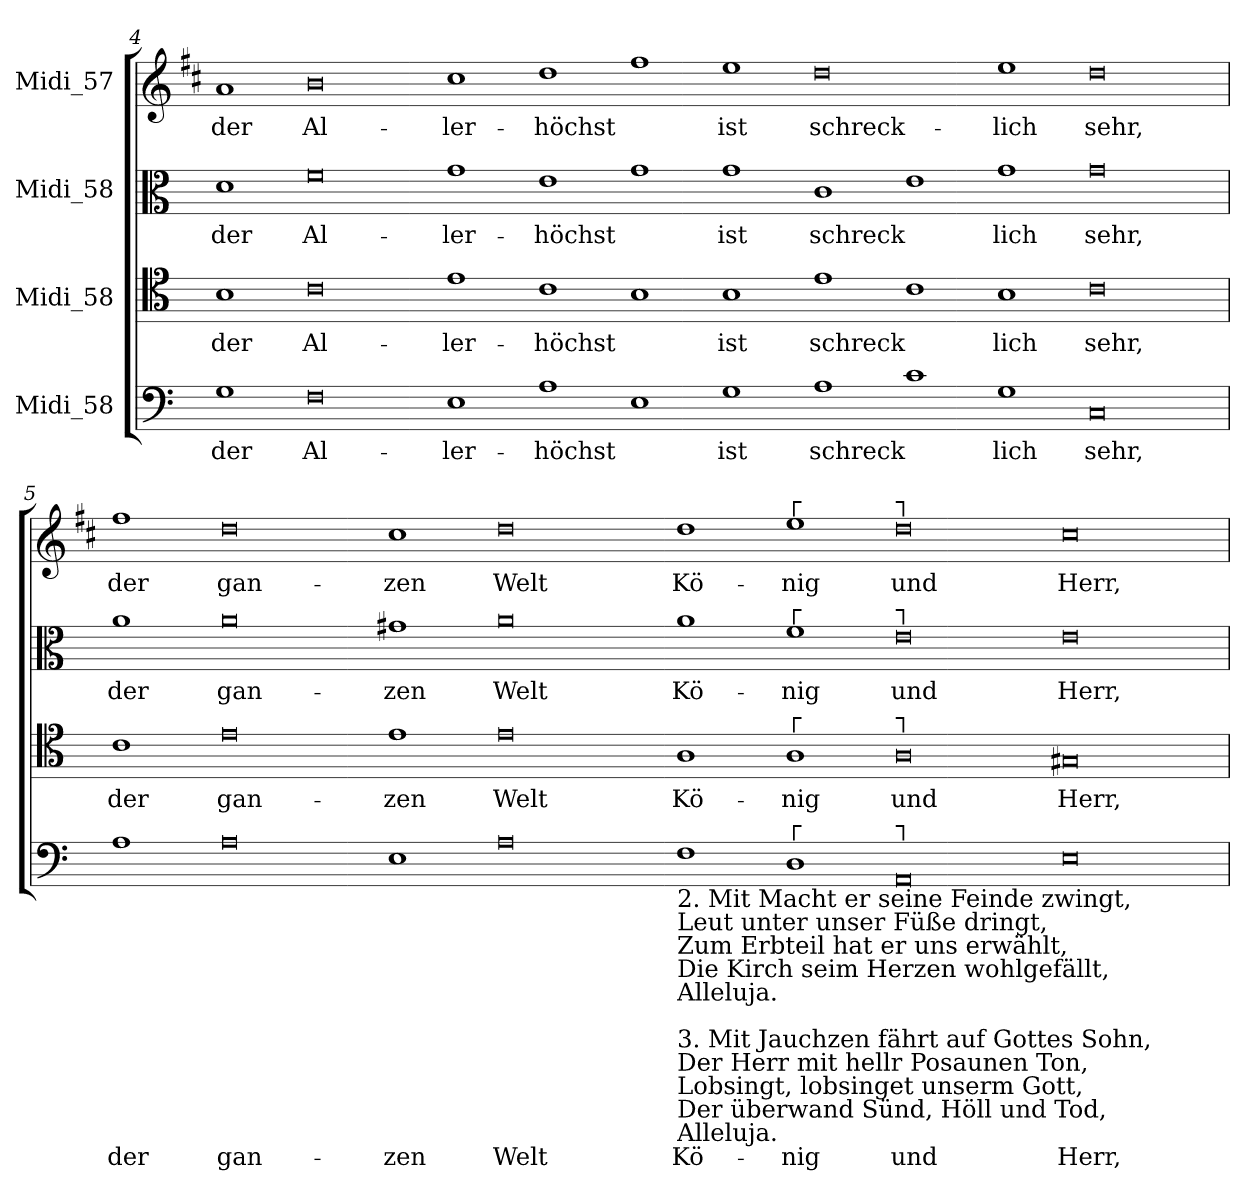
**kern	**text	**kern	**text	**kern	**text	**kern	**text
*part4	*part4	*part3	*part3	*part2	*part2	*part1	*part1
*staff4	*staff4	*staff3	*staff3	*staff2	*staff2	*staff1	*staff1
*I"Midi_58	*	*I"Midi_58	*	*I"Midi_58	*	*I"Midi_57	*
*clefF4	*	*clefC4	*	*clefC3	*	*clefG2	*
*	*	*	*	*	*	*ITrd1c2	*
*k[]	*	*k[]	*	*k[]	*	*k[]	*
*C:	*	*C:	*	*C:	*	*C:	*
=4	=4	=4	=4	=4	=4	=4	=4
!	!LO:LY:b	!	!LO:LY:b	!	!LO:LY:b	!	!LO:LY:b
1G	der	1B	der	1d	der	1g	der
!	!LO:LY:b	!	!LO:LY:b	!	!LO:LY:b	!	!LO:LY:b
0F	Al-	0c	Al-	0f	Al-	0a	Al-
!	!LO:LY:b	!	!LO:LY:b	!	!LO:LY:b	!	!LO:LY:b
1E	-ler-	1e	-ler-	1g	-ler-	1b	-ler-
!	!LO:LY:b	!	!LO:LY:b	!	!LO:LY:b	!	!LO:LY:b
1A	-höchst	1c	-höchst	1e	-höchst	1cc	-höchst
1E	.	1B	.	1g	.	1ee	.
!	!LO:LY:b	!	!LO:LY:b	!	!LO:LY:b	!	!LO:LY:b
1G	ist	1B	ist	1g	ist	1dd	ist
!	!LO:LY:b	!	!LO:LY:b	!	!LO:LY:b	!	!LO:LY:b
1A	schreck	1e	schreck	1c	schreck	0cc	schreck-
1c	.	1c	.	1e	.	.	.
!	!LO:LY:b	!	!LO:LY:b	!	!LO:LY:b	!	!LO:LY:b
1G	lich	1B	lich	1g	lich	1dd	-lich
!	!LO:LY:b	!	!LO:LY:b	!	!LO:LY:b	!	!LO:LY:b
0C	sehr,	0c	sehr,	0g	sehr,	0cc	sehr,
=5	=5	=5	=5	=5	=5	=5	=5
!	!LO:LY:b	!	!LO:LY:b	!	!LO:LY:b	!	!LO:LY:b
1A	der	1c	der	1a	der	1ee	der
!	!LO:LY:b	!	!LO:LY:b	!	!LO:LY:b	!	!LO:LY:b
0A	gan-	0e	gan-	0a	gan-	0cc	gan-
!	!LO:LY:b	!	!LO:LY:b	!	!LO:LY:b	!	!LO:LY:b
1E	-zen	1e	-zen	1g#X	-zen	1b	-zen
!	!LO:LY:b	!	!LO:LY:b	!	!LO:LY:b	!	!LO:LY:b
0A	Welt	0e	Welt	0a	Welt	0cc	Welt
!!LO:LB:g=z
=6-	=6-	=6-	=6-	=6-	=6-	=6-	=6-
!LO:TX:b:t=2. Mit Macht er seine Feinde zwingt,\nLeut unter unser Füße dringt,\nZum Erbteil hat er uns erwählt,\nDie Kirch seim Herzen wohlgefällt,\nAlleluja.\n\n3. Mit Jauchzen fährt auf Gottes Sohn,\nDer Herr mit hellr Posaunen Ton,\nLobsingt, lobsinget unserm Gott,\nDer überwand Sünd, Höll und Tod,\nAlleluja.	!	!	!	!	!	!	!
!	!LO:LY:b	!	!LO:LY:b	!	!LO:LY:b	!	!LO:LY:b
1F	Kö-	1A	Kö-	1a	Kö-	1cc	Kö-
!	!	!	!	!	!	!LO:TX:a:t=┌	!
!	!	!	!	!LO:TX:a:t=┌	!	!	!
!	!	!LO:TX:a:t=┌	!	!	!	!	!
!LO:TX:a:t=┌	!	!	!	!	!	!	!
!	!LO:LY:b	!	!LO:LY:b	!	!LO:LY:b	!	!LO:LY:b
1D	-nig	1A	-nig	1f	-nig	1dd	-nig
!	!	!	!	!	!	!LO:TX:a:t=┐	!
!	!	!	!	!LO:TX:a:t=┐	!	!	!
!	!	!LO:TX:a:t=┐	!	!	!	!	!
!LO:TX:a:t=┐	!	!	!	!	!	!	!
!	!LO:LY:b	!	!LO:LY:b	!	!LO:LY:b	!	!LO:LY:b
0AA	und	0A	und	0e	und	0cc	und
!	!LO:LY:b	!	!LO:LY:b	!	!LO:LY:b	!	!LO:LY:b
0E	Herr,	0G#X	Herr,	0e	Herr,	0b	Herr,
=	=	=	=	=	=	=	=
*-	*-	*-	*-	*-	*-	*-	*-
